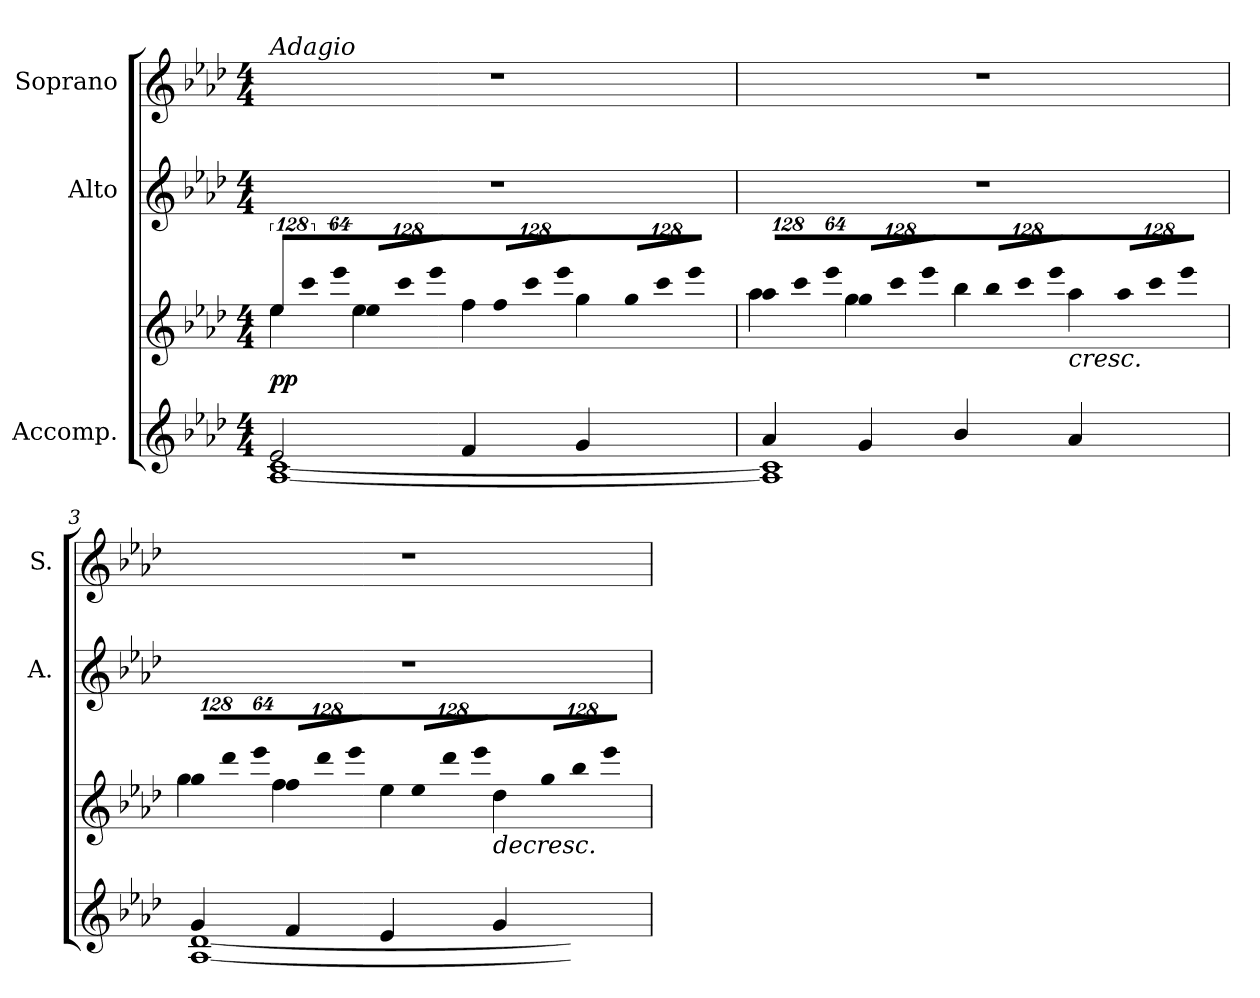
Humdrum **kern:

**kern	**kern	**dynam	**kern	**kern
*part3	*part3	*part3	*part2	*part1
*staff4	*staff3	*staff3/4	*staff2	*staff1
*I"Accomp.	*	*	*I"Alto	*I"Soprano
*	*	*	*I'A.	*I'S.
!!LO:PB:g=z
*clefG2	*clefG2	*	*clefG2	*clefG2
*k[b-e-a-d-]	*k[b-e-a-d-]	*	*k[b-e-a-d-]	*k[b-e-a-d-]
*A-:	*A-:	*	*A-:	*A-:
*M4/4	*M4/4	*	*M4/4	*M4/4
*MM80	*MM80	*	*MM80	*MM80
=1	=1	=1	=1	=1
*^	*	*	*	*
!	!	!	!	!	!LO:TX:a:i:t=Adagio
!	!	!LO:TX:b:i:t=sempre legato	!	!	!
!	!	!LO:N:vis=8	!	!	!
*	*	*^	*	*	*
2e-i/	[1A-i [1ci	1024%85ee-i/L	4ee-i\	pp	1r	1r
!	!	!LO:N:vis=8	!	!	!	!
.	.	1024%85ccci/	.	.	.	.
!	!	!LO:N:vis=8	!	!	!	!
.	.	512%43eee-i/J	.	.	.	.
!	!	!LO:N:vis=8	!	!	!	!
.	.	1024%85ee-i/L	4ee-i\	.	.	.
!	!	!LO:N:vis=8	!	!	!	!
.	.	1024%85ccci/	.	.	.	.
!	!	!LO:N:vis=8	!	!	!	!
.	.	512%43eee-i/J	.	.	.	.
!	!	!LO:N:vis=8	!	!	!	!
4fi/	.	1024%85ffi/L	4ffi\	.	.	.
!	!	!LO:N:vis=8	!	!	!	!
.	.	1024%85ccci/	.	.	.	.
!	!	!LO:N:vis=8	!	!	!	!
.	.	512%43eee-i/J	.	.	.	.
!	!	!LO:N:vis=8	!	!	!	!
4gi/	.	1024%85ggi/L	4ggi\	.	.	.
!	!	!LO:N:vis=8	!	!	!	!
.	.	1024%85ccci/	.	.	.	.
!	!	!LO:N:vis=8	!	!	!	!
.	.	512%43eee-i/J	.	.	.	.
=2	=2	=2	=2	=2	=2	=2
*	*	*Xbrackettup	*	*	*	*
!	!	!LO:N:vis=8	!	!	!	!
4a-i/	1A-i] 1ci]	1024%85aa-i/L	4aa-i\	.	1r	1r
!	!	!LO:N:vis=8	!	!	!	!
.	.	1024%85ccci/	.	.	.	.
!	!	!LO:N:vis=8	!	!	!	!
.	.	512%43eee-i/J	.	.	.	.
!	!	!LO:N:vis=8	!	!	!	!
4gi/	.	1024%85ggi/L	4ggi\	[	.	.
!	!	!LO:N:vis=8	!	!	!	!
.	.	1024%85ccci/	.	.	.	.
!	!	!LO:N:vis=8	!	!	!	!
.	.	512%43eee-i/J	.	.	.	.
!	!	!LO:N:vis=8	!	!	!	!
4b-i/	.	1024%85bb-i/L	4bb-i\	.	.	.
!	!	!LO:N:vis=8	!	!	!	!
.	.	1024%85ccci/	.	.	.	.
!	!	!LO:N:vis=8	!	!	!	!
.	.	512%43eee-i/J	.	.	.	.
!	!	!LO:N:vis=8	!	!LO:HP:b	!	!
4a-i/	.	1024%85aa-i/L	4aa-i\	<	.	.
!	!	!LO:N:vis=8	!	!	!	!
.	.	1024%85ccci/	.	.	.	.
!	!	!LO:N:vis=8	!	!	!	!
.	.	512%43eee-i/J	.	.	.	.
=3	=3	=3	=3	=3	=3	=3
!	!	!LO:N:vis=8	!	!	!	!
4gi/	[1A-i [1d-i	1024%85ggi/L	4ggi\	.	1r	1r
!	!	!LO:N:vis=8	!	!	!	!
.	.	1024%85ddd-i/	.	.	.	.
!	!	!LO:N:vis=8	!	!	!	!
.	.	512%43eee-i/J	.	.	.	.
!	!	!LO:N:vis=8	!	!	!	!
4fi/	.	1024%85ffi/L	4ffi\	]	.	.
!	!	!LO:N:vis=8	!	!	!	!
.	.	1024%85ddd-i/	.	.	.	.
!	!	!LO:N:vis=8	!	!	!	!
.	.	512%43eee-i/J	.	.	.	.
!	!	!LO:N:vis=8	!	!	!	!
4e-i/	.	1024%85ee-i/L	4ee-i\	.	.	.
!	!	!LO:N:vis=8	!	!	!	!
.	.	1024%85ddd-i/	.	.	.	.
!	!	!LO:N:vis=8	!	!	!	!
.	.	512%43eee-i/J	.	.	.	.
!	!	!LO:N:vis=8	!	!LO:HP:b	!	!
4gi/	.	1024%85ggi/L	4dd-i\	>	.	.
!	!	!LO:N:vis=8	!	!	!	!
.	.	1024%85bb-i/	.	.	.	.
!	!	!LO:N:vis=8	!	!	!	!
.	.	512%43eee-i/J	.	.	.	.
*v	*v	*	*	*	*	*
*	*v	*v	*	*	*
=	=	=	=	=
*-	*-	*-	*-	*-
